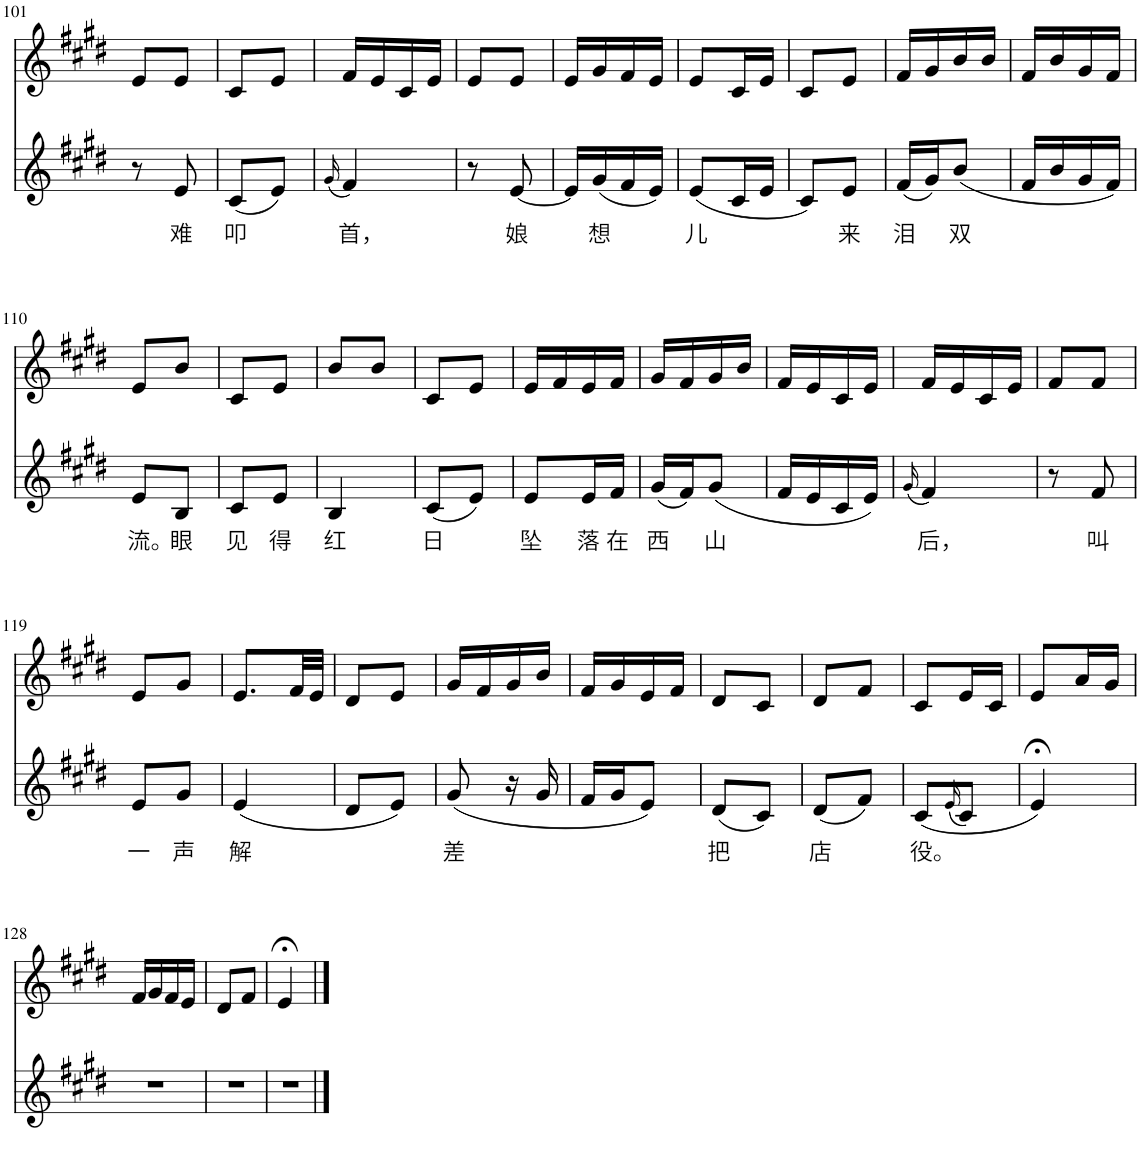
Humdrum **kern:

**kern	**text	**kern
*part2	*part2	*part1
*staff2	*staff2	*staff1
*I"Piano	*	*I"Piano
*I'Pno	*	*I'Pno
!!LO:PB:g=z
*clefG2	*	*clefG2
*k[f#c#g#d#]	*	*k[f#c#g#d#]
*M1/4	*	*M1/4
=101	=101	=101
8r	.	8e/L
!	!LO:LY:b	!
8e/	难	8e/J
=102	=102	=102
!	!LO:LY:b	!
(8c#/L	叩	8c#/L
8e/J)	.	8e/J
=103	=103	=103
(16qg#/	.	.
!	!LO:LY:b	!
4f#/)	首，	16f#/LL
.	.	16e/
.	.	16c#/
.	.	16e/JJ
=104	=104	=104
8r	.	8e/L
!	!LO:LY:b	!
[8e/	娘	8e/J
=105	=105	=105
16e/LL]	.	16e/LL
!	!LO:LY:b	!
(16g#/	想	16g#/
16f#/	.	16f#/
16e/JJ)	.	16e/JJ
=106	=106	=106
!	!LO:LY:b	!
(8e/L	儿	8e/L
16c#/L	.	16c#/L
16e/JJ	.	16e/JJ
=107	=107	=107
8c#/L)	.	8c#/L
!	!LO:LY:b	!
8e/J	来	8e/J
=108	=108	=108
!	!LO:LY:b	!
(16f#/LL	泪	16f#/LL
16g#/J)	.	16g#/
!	!LO:LY:b	!
(8b/J	双	16b/
.	.	16b/JJ
=109	=109	=109
16f#/LL	.	16f#/LL
16b/	.	16b/
16g#/	.	16g#/
16f#/JJ)	.	16f#/JJ
!!LO:LB:g=z
=110	=110	=110
!	!LO:LY:b	!
8e/L	流。	8e/L
!	!LO:LY:b	!
8B/J	眼	8b/J
=111	=111	=111
!	!LO:LY:b	!
8c#/L	见	8c#/L
!	!LO:LY:b	!
8e/J	得	8e/J
=112	=112	=112
!	!LO:LY:b	!
4B/	红	8b/L
.	.	8b/J
=113	=113	=113
!	!LO:LY:b	!
(8c#/L	日	8c#/L
8e/J)	.	8e/J
=114	=114	=114
!	!LO:LY:b	!
8e/L	坠	16e/LL
.	.	16f#/
!	!LO:LY:b	!
16e/L	落	16e/
!	!LO:LY:b	!
16f#/JJ	在	16f#/JJ
=115	=115	=115
!	!LO:LY:b	!
(16g#/LL	西	16g#/LL
16f#/J)	.	16f#/
!	!LO:LY:b	!
(8g#/J	山	16g#/
.	.	16b/JJ
=116	=116	=116
16f#/LL	.	16f#/LL
16e/	.	16e/
16c#/	.	16c#/
16e/JJ)	.	16e/JJ
=117	=117	=117
(16qg#/	.	.
!	!LO:LY:b	!
4f#/)	后，	16f#/LL
.	.	16e/
.	.	16c#/
.	.	16e/JJ
=118	=118	=118
8r	.	8f#/L
!	!LO:LY:b	!
8f#/	叫	8f#/J
!!LO:LB:g=z
=119	=119	=119
!	!LO:LY:b	!
8e/L	一	8e/L
!	!LO:LY:b	!
8g#/J	声	8g#/J
=120	=120	=120
!	!LO:LY:b	!
(4e/	解	8.e/L
.	.	32f#/LL
.	.	32e/JJJ
=121	=121	=121
8d#/L	.	8d#/L
8e/J)	.	8e/J
=122	=122	=122
!	!LO:LY:b	!
(8g#/	差	16g#/LL
.	.	16f#/
16r	.	16g#/
16g#/	.	16b/JJ
=123	=123	=123
16f#/LL	.	16f#/LL
16g#/J	.	16g#/
8e/J)	.	16e/
.	.	16f#/JJ
=124	=124	=124
!	!LO:LY:b	!
(8d#/L	把	8d#/L
8c#/J)	.	8c#/J
=125	=125	=125
!	!LO:LY:b	!
(8d#/L	店	8d#/L
8f#/J)	.	8f#/J
=126	=126	=126
!	!LO:LY:b	!
(8c#/L	役。	8c#/L
(16qe/	.	.
8c#/J)	.	16e/L
.	.	16c#/JJ
=127	=127	=127
4e;</)	.	8e/L
.	.	16a/L
.	.	16g#/JJ
!!LO:LB:g=z
=128	=128	=128
4r	.	16f#/LL
.	.	16g#/
.	.	16f#/
.	.	16e/JJ
=129	=129	=129
4r	.	8d#/L
.	.	8f#/J
=130	=130	=130
4r	.	4e;</
==	==	==
*-	*-	*-
